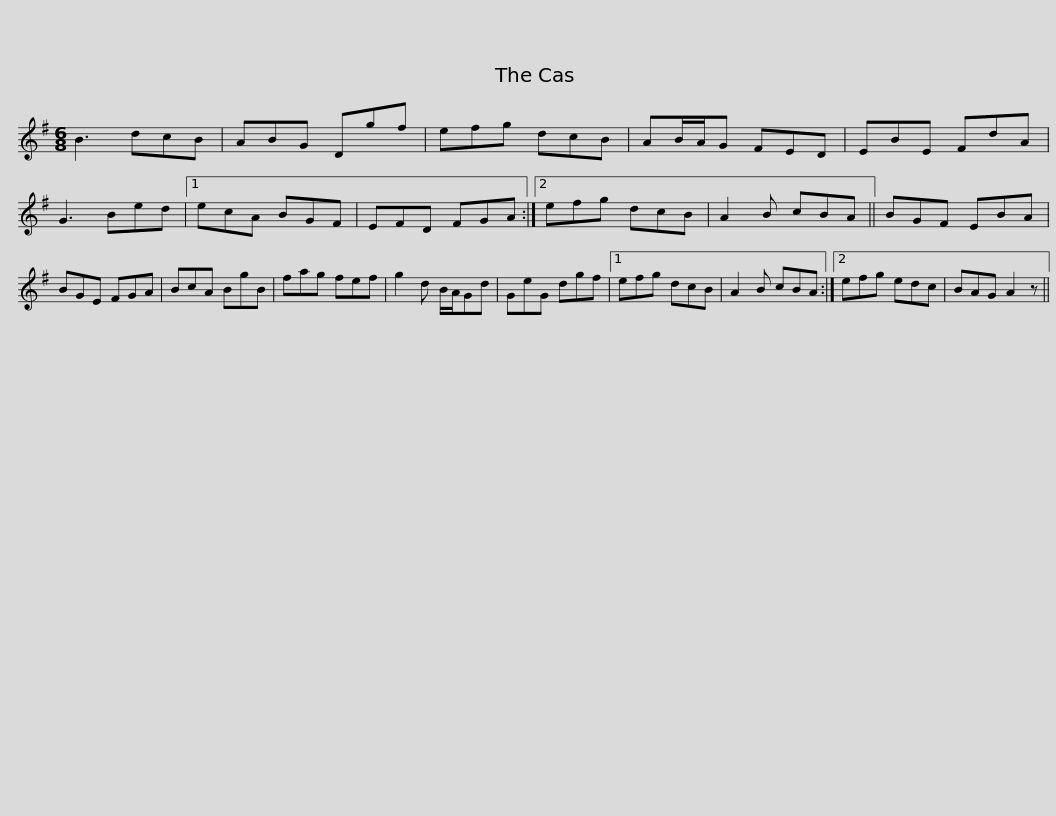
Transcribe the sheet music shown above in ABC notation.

X:1
L:1/8
M:6/8
I:linebreak $
K:G
V:1 treble
V:1
 B3 dcB | ABG Dgf | efg dcB | AB/A/G FED | EBE FdA | %5
 G3 Bed |1 ecA BGF |$ EFD FGA :|2 efg dcB | A2 B cBA || %10
 BGF EBA | BGE FGA | BcA BgB | fag fef |$ g2 d B/A/Gd | %15
 GeG dgf |1 efg dcB | A2 B cBA :|2 efg edc | BAG A2 z || %20
